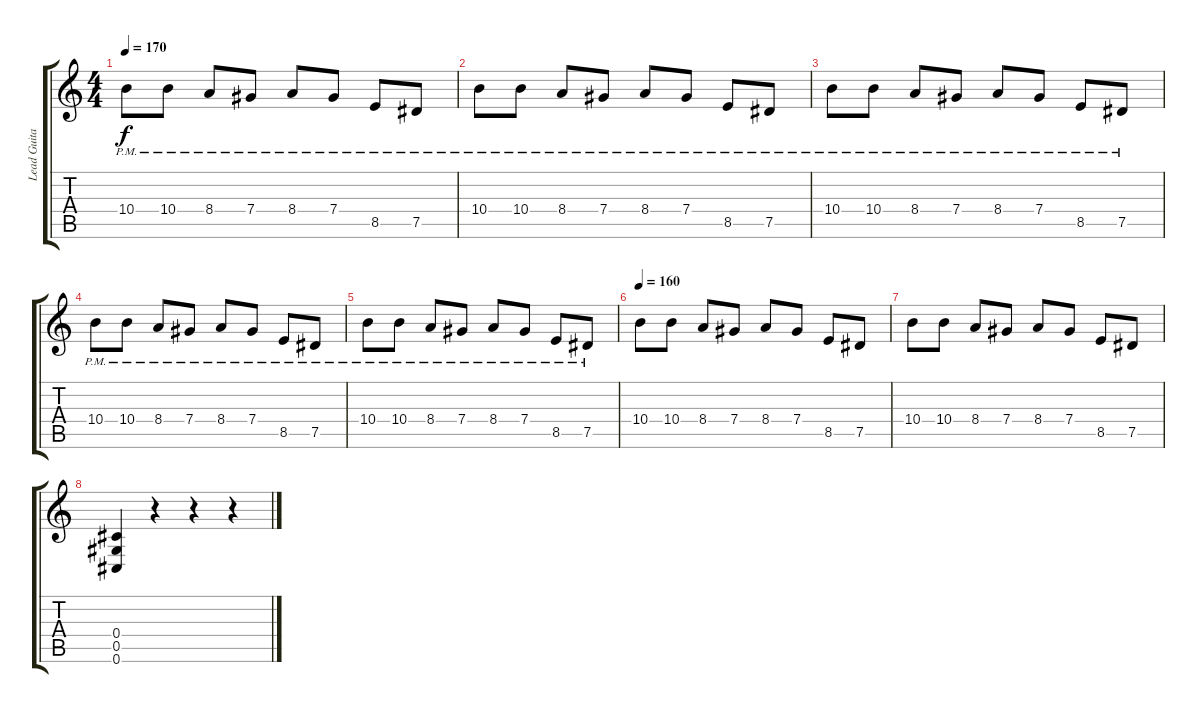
\track ("Lead Guitar" "Lead Guita") {instrument distortionguitar}
\staff {score tabs}
\tuning (Eb4 Bb3 Gb3 Db3 Ab2 Db2) {hide}
\ts (4 4)
\tempo 170
\clef g2
\ks c
10.4{pm}.8{dy f} 10.4{pm}.8 8.4{pm}.8 7.4{pm}.8 8.4{pm}.8 7.4{pm}.8 8.5{pm}.8 7.5{pm}.8 |
10.4{pm}.8 10.4{pm}.8 8.4{pm}.8 7.4{pm}.8 8.4{pm}.8 7.4{pm}.8 8.5{pm}.8 7.5{pm}.8 |
10.4{pm}.8 10.4{pm}.8 8.4{pm}.8 7.4{pm}.8 8.4{pm}.8 7.4{pm}.8 8.5{pm}.8 7.5{pm}.8 |
10.4{pm}.8 10.4{pm}.8 8.4{pm}.8 7.4{pm}.8 8.4{pm}.8 7.4{pm}.8 8.5{pm}.8 7.5{pm}.8 |
10.4{pm}.8 10.4{pm}.8 8.4{pm}.8 7.4{pm}.8 8.4{pm}.8 7.4{pm}.8 8.5{pm}.8 7.5{pm}.8 |
\tempo 160
10.4.8 10.4.8 8.4.8 7.4.8 8.4.8 7.4.8 8.5.8 7.5.8 |
10.4.8 10.4.8 8.4.8 7.4.8 8.4.8 7.4.8 8.5.8 7.5.8 |
(0.4 0.5 0.6).4 r.4 r.4 r.4
